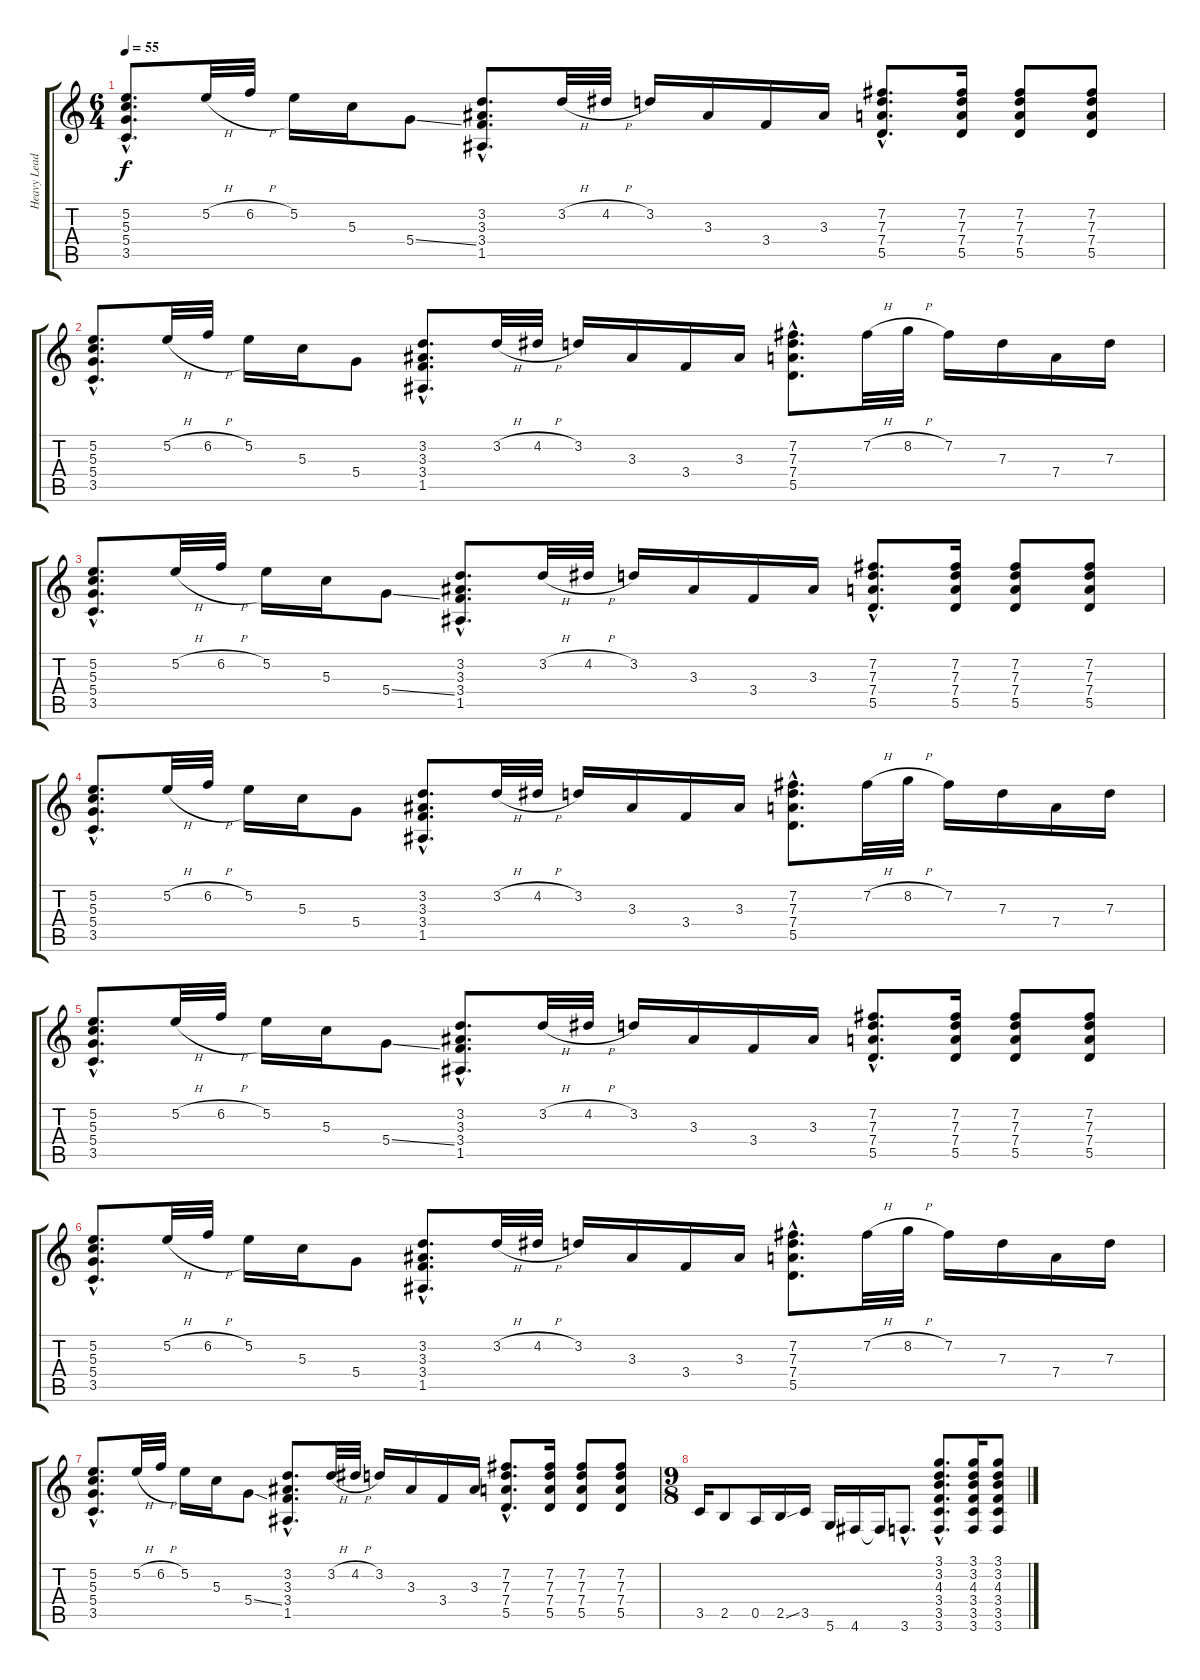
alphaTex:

\track ("Heavy Lead" "Heavy Lead") {instrument distortionguitar}
\staff {score tabs}
\tuning (E4 B3 G3 D3 A2 D2) {hide}
\ts (6 4)
\tempo 55
\clef g2
\ks c
(5.2{hac} 5.3{hac} 5.4{hac} 3.5{hac}).8{d dy f} 5.2{h}.32 6.2{h}.32 5.2.16 5.3.16 5.4{ss}.8 (3.2{hac} 3.3{hac} 3.4{hac} 1.5{hac}).8{d} 3.2{h}.32 4.2{h}.32 3.2.16 3.3.16 3.4.16 3.3.16 (7.2{hac} 7.3{hac} 7.4{hac} 5.5{hac}).8{d} (7.2 7.3 7.4 5.5).16 (7.2 7.3 7.4 5.5).8 (7.2 7.3 7.4 5.5).8 |
(5.2{hac} 5.3{hac} 5.4{hac} 3.5{hac}).8{d} 5.2{h}.32 6.2{h}.32 5.2.16 5.3.16 5.4.8 (3.2{hac} 3.3{hac} 3.4{hac} 1.5{hac}).8{d} 3.2{h}.32 4.2{h}.32 3.2.16 3.3.16 3.4.16 3.3.16 (7.2{hac} 7.3{hac} 7.4{hac} 5.5{hac}).8{d} 7.2{h}.32 8.2{h}.32 7.2.16 7.3.16 7.4.16 7.3.16 |
(5.2{hac} 5.3{hac} 5.4{hac} 3.5{hac}).8{d} 5.2{h}.32 6.2{h}.32 5.2.16 5.3.16 5.4{ss}.8 (3.2{hac} 3.3{hac} 3.4{hac} 1.5{hac}).8{d} 3.2{h}.32 4.2{h}.32 3.2.16 3.3.16 3.4.16 3.3.16 (7.2{hac} 7.3{hac} 7.4{hac} 5.5{hac}).8{d} (7.2 7.3 7.4 5.5).16 (7.2 7.3 7.4 5.5).8 (7.2 7.3 7.4 5.5).8 |
(5.2{hac} 5.3{hac} 5.4{hac} 3.5{hac}).8{d} 5.2{h}.32 6.2{h}.32 5.2.16 5.3.16 5.4.8 (3.2{hac} 3.3{hac} 3.4{hac} 1.5{hac}).8{d} 3.2{h}.32 4.2{h}.32 3.2.16 3.3.16 3.4.16 3.3.16 (7.2{hac} 7.3{hac} 7.4{hac} 5.5{hac}).8{d} 7.2{h}.32 8.2{h}.32 7.2.16 7.3.16 7.4.16 7.3.16 |
(5.2{hac} 5.3{hac} 5.4{hac} 3.5{hac}).8{d} 5.2{h}.32 6.2{h}.32 5.2.16 5.3.16 5.4{ss}.8 (3.2{hac} 3.3{hac} 3.4{hac} 1.5{hac}).8{d} 3.2{h}.32 4.2{h}.32 3.2.16 3.3.16 3.4.16 3.3.16 (7.2{hac} 7.3{hac} 7.4{hac} 5.5{hac}).8{d} (7.2 7.3 7.4 5.5).16 (7.2 7.3 7.4 5.5).8 (7.2 7.3 7.4 5.5).8 |
(5.2{hac} 5.3{hac} 5.4{hac} 3.5{hac}).8{d} 5.2{h}.32 6.2{h}.32 5.2.16 5.3.16 5.4.8 (3.2{hac} 3.3{hac} 3.4{hac} 1.5{hac}).8{d} 3.2{h}.32 4.2{h}.32 3.2.16 3.3.16 3.4.16 3.3.16 (7.2{hac} 7.3{hac} 7.4{hac} 5.5{hac}).8{d} 7.2{h}.32 8.2{h}.32 7.2.16 7.3.16 7.4.16 7.3.16 |
(5.2{hac} 5.3{hac} 5.4{hac} 3.5{hac}).8{d} 5.2{h}.32 6.2{h}.32 5.2.16 5.3.16 5.4{ss}.8 (3.2{hac} 3.3{hac} 3.4{hac} 1.5{hac}).8{d} 3.2{h}.32 4.2{h}.32 3.2.16 3.3.16 3.4.16 3.3.16 (7.2{hac} 7.3{hac} 7.4{hac} 5.5{hac}).8{d} (7.2 7.3 7.4 5.5).16 (7.2 7.3 7.4 5.5).8 (7.2 7.3 7.4 5.5).8 |
\ts (9 8)
3.5.16 2.5.8 0.5.16 2.5{ss}.16 3.5.16 5.6.16 4.6.16 4.6{t}.16 3.6{hac}.8{d} (3.1{hac} 3.2{hac} 4.3{hac} 3.4{hac} 3.5{hac} 3.6{hac}).8{d} (3.1 3.2 4.3 3.4 3.5 3.6).16 (3.1 3.2 4.3 3.4 3.5 3.6).8
